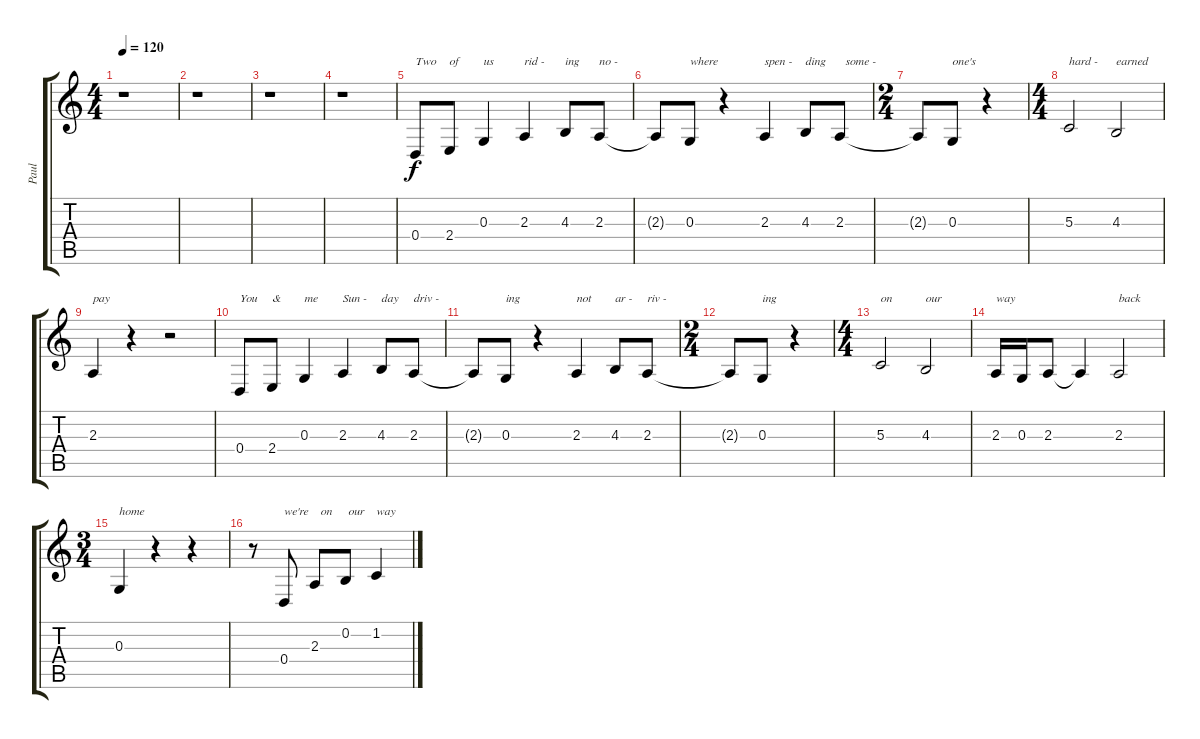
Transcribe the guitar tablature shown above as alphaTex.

\track ("Paul" "Paul") {instrument clarinet}
\staff {score tabs}
\tuning (E4 B3 G3 D3 A2 E2) {hide}
\ts (4 4)
\tempo 120
\clef g2
\ks c
r.1{dy f instrument clarinet} |
r.1 |
r.1 |
r.1 |
0.4.8{txt "Two"} 2.4.8{txt "of"} 0.3.4{txt "us"} 2.3.4{txt "rid -"} 4.3.8{txt "ing"} 2.3.8{txt "no -"} |
2.3{t}.8 0.3.8{txt "where"} r.4 2.3.4{txt "spen -"} 4.3.8{txt "ding"} 2.3.8{txt "  some -"} |
\ts (2 4)
2.3{t}.8 0.3.8{txt "one's"} r.4 |
\ts (4 4)
5.3.2{txt "hard -"} 4.3.2{txt "earned"} |
2.3.4{txt "pay"} r.4 r.2 |
0.4.8{txt "You"} 2.4.8{txt "&"} 0.3.4{txt "me"} 2.3.4{txt "Sun -"} 4.3.8{txt "day "} 2.3.8{txt "driv -"} |
2.3{t}.8 0.3.8{txt "ing"} r.4 2.3.4{txt "not"} 4.3.8{txt "ar -"} 2.3.8{txt "riv -"} |
\ts (2 4)
2.3{t}.8 0.3.8{txt "ing"} r.4 |
\ts (4 4)
5.3.2{txt "on"} 4.3.2{txt "our"} |
2.3.16{txt "way"} 0.3.16 2.3.8 2.3{t}.4 2.3.2{txt "back"} |
\ts (3 4)
0.3.4{txt "home"} r.4 r.4 |
r.8 0.4.8{txt "we're"} 2.3.8{txt "  on"} 0.2.8{txt " our"} 1.2.4{txt "way"}
